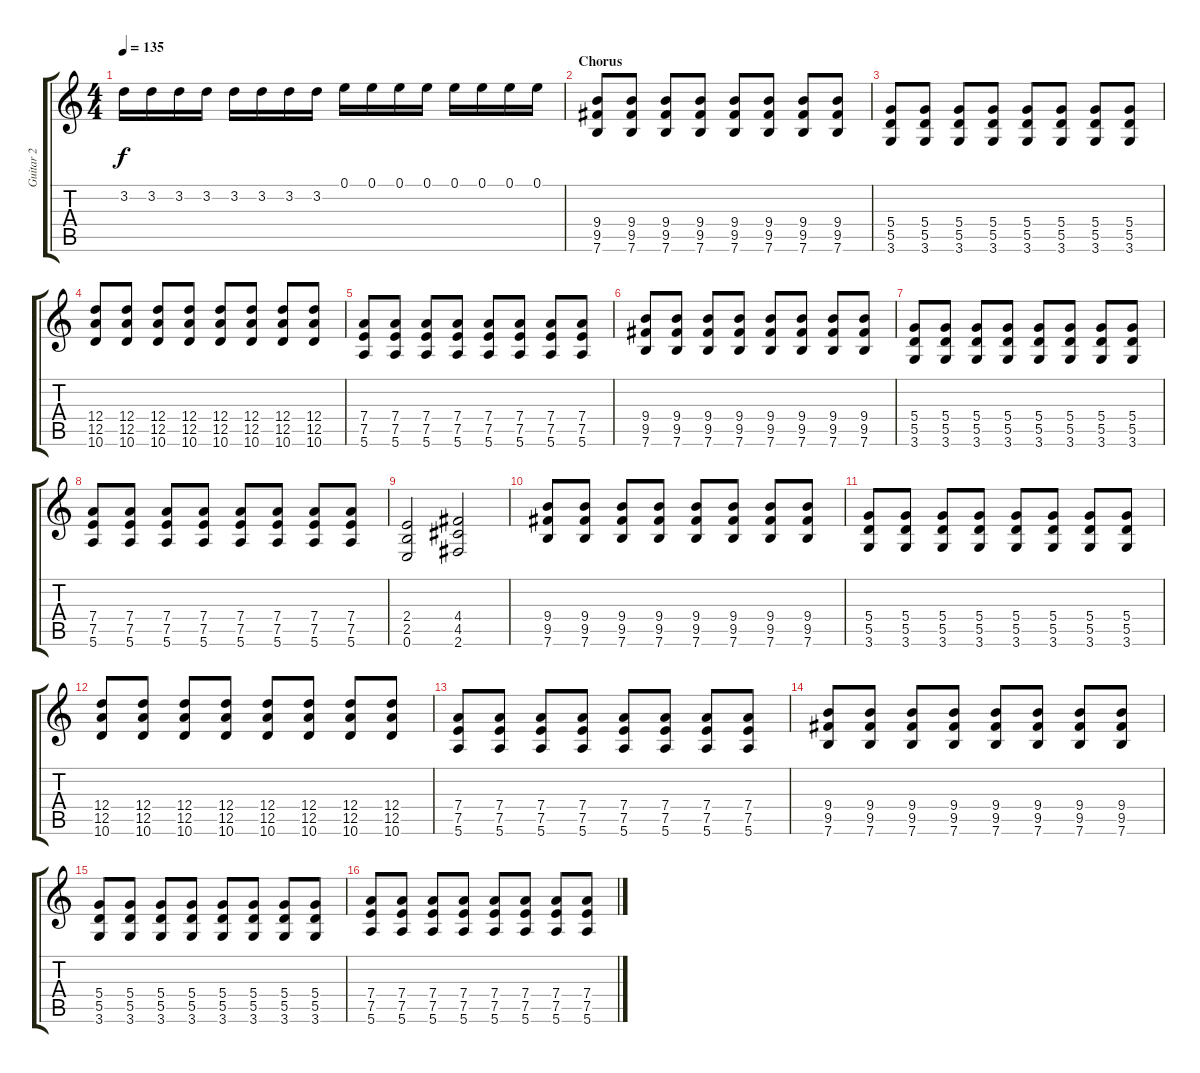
\track ("Guitar 2" "Guitar 2") {instrument distortionguitar}
\staff {score tabs}
\tuning (E4 B3 G3 D3 A2 E2) {hide}
\ts (4 4)
\tempo 135
\clef g2
\ks c
3.2.16{dy f} 3.2.16 3.2.16 3.2.16 3.2.16 3.2.16 3.2.16 3.2.16 0.1.16 0.1.16 0.1.16 0.1.16 0.1.16 0.1.16 0.1.16 0.1.16 |
\section ("" "Chorus")
(9.4 9.5 7.6).8 (9.4 9.5 7.6).8 (9.4 9.5 7.6).8 (9.4 9.5 7.6).8 (9.4 9.5 7.6).8 (9.4 9.5 7.6).8 (9.4 9.5 7.6).8 (9.4 9.5 7.6).8 |
(5.4 5.5 3.6).8 (5.4 5.5 3.6).8 (5.4 5.5 3.6).8 (5.4 5.5 3.6).8 (5.4 5.5 3.6).8 (5.4 5.5 3.6).8 (5.4 5.5 3.6).8 (5.4 5.5 3.6).8 |
(12.4 12.5 10.6).8 (12.4 12.5 10.6).8 (12.4 12.5 10.6).8 (12.4 12.5 10.6).8 (12.4 12.5 10.6).8 (12.4 12.5 10.6).8 (12.4 12.5 10.6).8 (12.4 12.5 10.6).8 |
(7.4 7.5 5.6).8 (7.4 7.5 5.6).8 (7.4 7.5 5.6).8 (7.4 7.5 5.6).8 (7.4 7.5 5.6).8 (7.4 7.5 5.6).8 (7.4 7.5 5.6).8 (7.4 7.5 5.6).8 |
(9.4 9.5 7.6).8 (9.4 9.5 7.6).8 (9.4 9.5 7.6).8 (9.4 9.5 7.6).8 (9.4 9.5 7.6).8 (9.4 9.5 7.6).8 (9.4 9.5 7.6).8 (9.4 9.5 7.6).8 |
(5.4 5.5 3.6).8 (5.4 5.5 3.6).8 (5.4 5.5 3.6).8 (5.4 5.5 3.6).8 (5.4 5.5 3.6).8 (5.4 5.5 3.6).8 (5.4 5.5 3.6).8 (5.4 5.5 3.6).8 |
(7.4 7.5 5.6).8 (7.4 7.5 5.6).8 (7.4 7.5 5.6).8 (7.4 7.5 5.6).8 (7.4 7.5 5.6).8 (7.4 7.5 5.6).8 (7.4 7.5 5.6).8 (7.4 7.5 5.6).8 |
(2.4 2.5 0.6).2 (4.4 4.5 2.6).2 |
(9.4 9.5 7.6).8 (9.4 9.5 7.6).8 (9.4 9.5 7.6).8 (9.4 9.5 7.6).8 (9.4 9.5 7.6).8 (9.4 9.5 7.6).8 (9.4 9.5 7.6).8 (9.4 9.5 7.6).8 |
(5.4 5.5 3.6).8 (5.4 5.5 3.6).8 (5.4 5.5 3.6).8 (5.4 5.5 3.6).8 (5.4 5.5 3.6).8 (5.4 5.5 3.6).8 (5.4 5.5 3.6).8 (5.4 5.5 3.6).8 |
(12.4 12.5 10.6).8 (12.4 12.5 10.6).8 (12.4 12.5 10.6).8 (12.4 12.5 10.6).8 (12.4 12.5 10.6).8 (12.4 12.5 10.6).8 (12.4 12.5 10.6).8 (12.4 12.5 10.6).8 |
(7.4 7.5 5.6).8 (7.4 7.5 5.6).8 (7.4 7.5 5.6).8 (7.4 7.5 5.6).8 (7.4 7.5 5.6).8 (7.4 7.5 5.6).8 (7.4 7.5 5.6).8 (7.4 7.5 5.6).8 |
(9.4 9.5 7.6).8 (9.4 9.5 7.6).8 (9.4 9.5 7.6).8 (9.4 9.5 7.6).8 (9.4 9.5 7.6).8 (9.4 9.5 7.6).8 (9.4 9.5 7.6).8 (9.4 9.5 7.6).8 |
(5.4 5.5 3.6).8 (5.4 5.5 3.6).8 (5.4 5.5 3.6).8 (5.4 5.5 3.6).8 (5.4 5.5 3.6).8 (5.4 5.5 3.6).8 (5.4 5.5 3.6).8 (5.4 5.5 3.6).8 |
(7.4 7.5 5.6).8 (7.4 7.5 5.6).8 (7.4 7.5 5.6).8 (7.4 7.5 5.6).8 (7.4 7.5 5.6).8 (7.4 7.5 5.6).8 (7.4 7.5 5.6).8 (7.4 7.5 5.6).8
